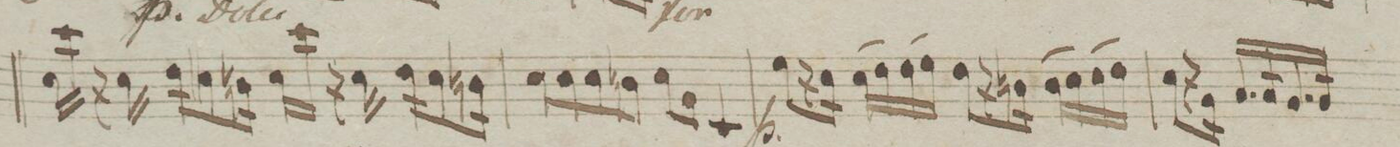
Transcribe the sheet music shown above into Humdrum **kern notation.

**kern	**dynam
*I"Violin 2do	*
*clefG2	*
*k[b-e-a-]	*
*met(c)	*
*M4/4	*
16cc\LL	.
16ccc\JJ	.
16r	.
16cc\	.
16dd\KL	.
8cc\	.
16bn\Jk	.
16cc\LL	.
16ccc\JJ	.
16r	.
16cc\	.
16dd\KL	.
8cc\	.
16bn\Jk	.
=5	=5
8cc\L	.
8cc\	.
8cc\	.
8bn\J	.
8cc\L	.
8g\J	.
4c/	.
=6	=6
8ee-\L	p
16r	.
16cc\Jk	.
(16cc\LL	.
16dd\)	.
(16dd\	.
16ee-\JJ)	.
8dd\L	.
16r	.
16bn\Jk	.
(16b\LL	.
16cc\)	.
(16cc\	.
16dd\JJ)	.
=7	=7
8cc\L	.
16r	.
16g\Jk	.
16.a-/LL	.
32a-/K	.
16.g/	.
32g/JJk	.
*-	*-
